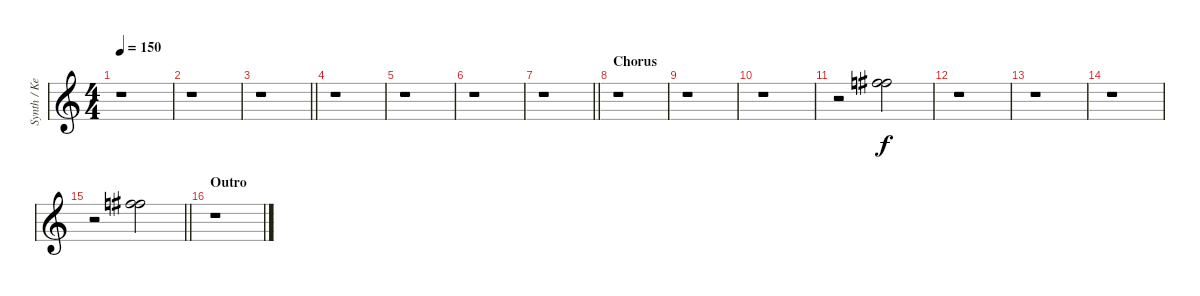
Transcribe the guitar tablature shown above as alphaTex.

\track ("Synth / Keyboard" "Synth / Ke") {instrument distortionguitar}
\staff {score}
\tuning (C4 G3 Eb3 Bb2 F2 C2) {hide}
\ts (4 4)
\tempo 150
\clef g2
\ks c
r.1{dy f} |
r.1 |
\barLineRight lightlight
r.1 |
r.1 |
r.1 |
r.1 |
\barLineRight lightlight
r.1 |
\section ("" "Chorus")
r.1 |
r.1 |
r.1 |
r.2 (6.1 10.2).2 |
r.1 |
r.1 |
r.1 |
\barLineRight lightlight
r.2 (6.1 10.2).2 |
\section ("" "Outro")
r.1
